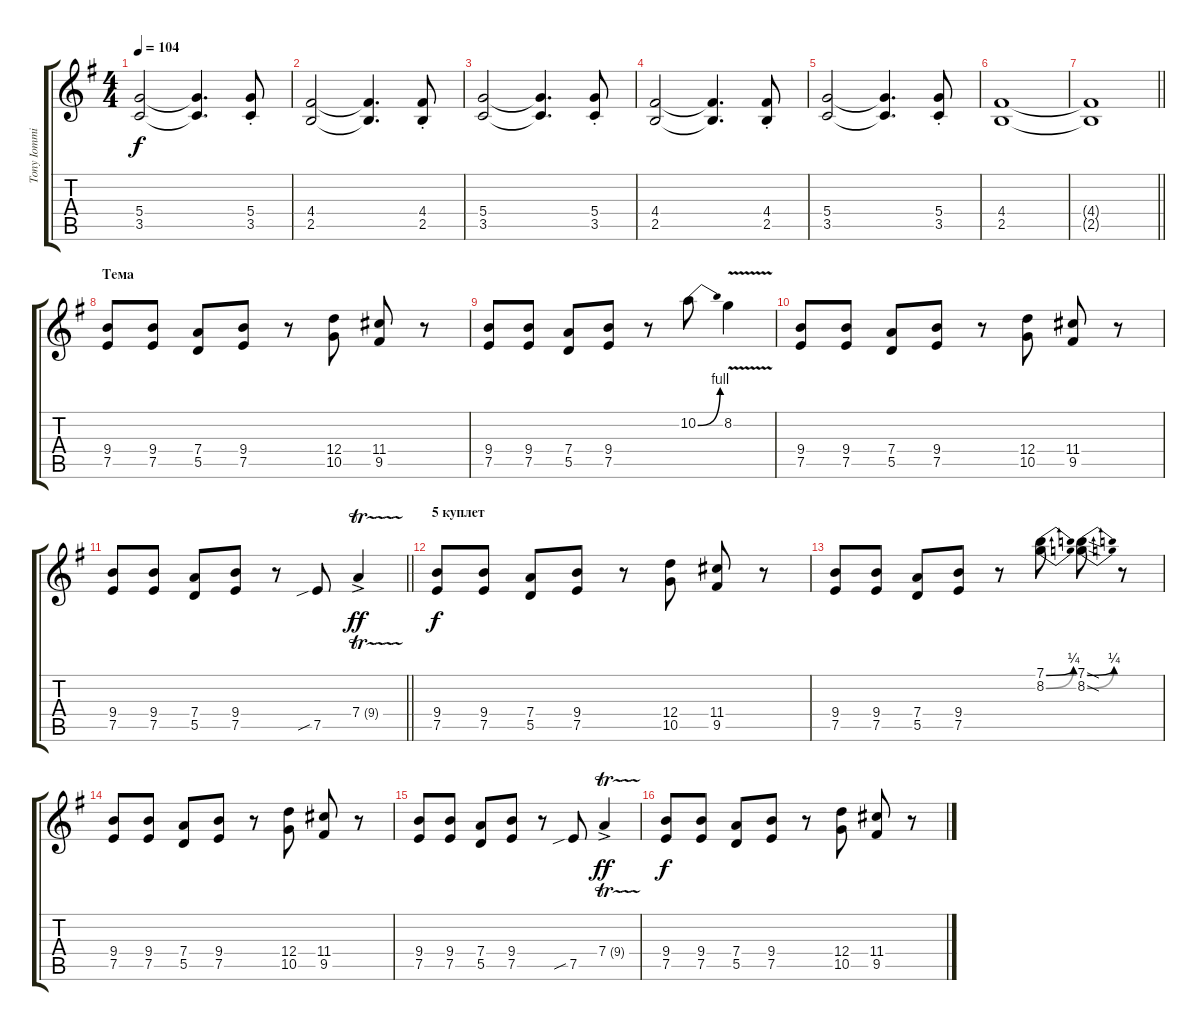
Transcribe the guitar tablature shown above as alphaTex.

\track ("Tony Iommi (rythm)" "Tony Iommi") {instrument distortionguitar}
\staff {score tabs}
\tuning (E4 B3 G3 D3 A2 E2) {hide}
\ts (4 4)
\tempo 104
\clef g2
\ks g
(5.4 3.5).2{dy f} (5.4{t} 3.5{t}).4{d} (5.4{st} 3.5{st}).8 |
(4.4 2.5).2 (4.4{t} 2.5{t}).4{d} (4.4{st} 2.5{st}).8 |
(5.4 3.5).2 (5.4{t} 3.5{t}).4{d} (5.4{st} 3.5{st}).8 |
(4.4 2.5).2 (4.4{t} 2.5{t}).4{d} (4.4{st} 2.5{st}).8 |
(5.4 3.5).2 (5.4{t} 3.5{t}).4{d} (5.4{st} 3.5{st}).8 |
(4.4 2.5).1 |
\barLineRight lightlight
(4.4{t} 2.5{t}).1 |
\section ("" "Тема")
(9.4 7.5).8 (9.4 7.5).8 (7.4 5.5).8 (9.4 7.5).8 r.8 (12.4 10.5).8 (11.4 9.5).8 r.8 |
(9.4 7.5).8 (9.4 7.5).8 (7.4 5.5).8 (9.4 7.5).8 r.8 10.2{be (bend 0 0 60 4)}.8 8.2{v}.4 |
(9.4 7.5).8 (9.4 7.5).8 (7.4 5.5).8 (9.4 7.5).8 r.8 (12.4 10.5).8 (11.4 9.5).8 r.8 |
\barLineRight lightlight
(9.4 7.5).8 (9.4 7.5).8 (7.4 5.5).8 (9.4 7.5).8 r.8 7.5{sib}.8 7.4{tr (9 32) ac}.4{dy ff} |
\section ("" "5 куплет")
(9.4 7.5).8{dy f} (9.4 7.5).8 (7.4 5.5).8 (9.4 7.5).8 r.8 (12.4 10.5).8 (11.4 9.5).8 r.8 |
(9.4 7.5).8 (9.4 7.5).8 (7.4 5.5).8 (9.4 7.5).8 r.8 (7.1{be (bend 0 0 60 1)} 8.2{be (bend 0 0 60 1)}).8 (7.1{be (bend 0 0 60 1) sod} 8.2{be (bend 0 0 60 1) sod}).8 r.8 |
(9.4 7.5).8 (9.4 7.5).8 (7.4 5.5).8 (9.4 7.5).8 r.8 (12.4 10.5).8 (11.4 9.5).8 r.8 |
(9.4 7.5).8 (9.4 7.5).8 (7.4 5.5).8 (9.4 7.5).8 r.8 7.5{sib}.8 7.4{tr (9 32) ac}.4{dy ff} |
(9.4 7.5).8{dy f} (9.4 7.5).8 (7.4 5.5).8 (9.4 7.5).8 r.8 (12.4 10.5).8 (11.4 9.5).8 r.8
